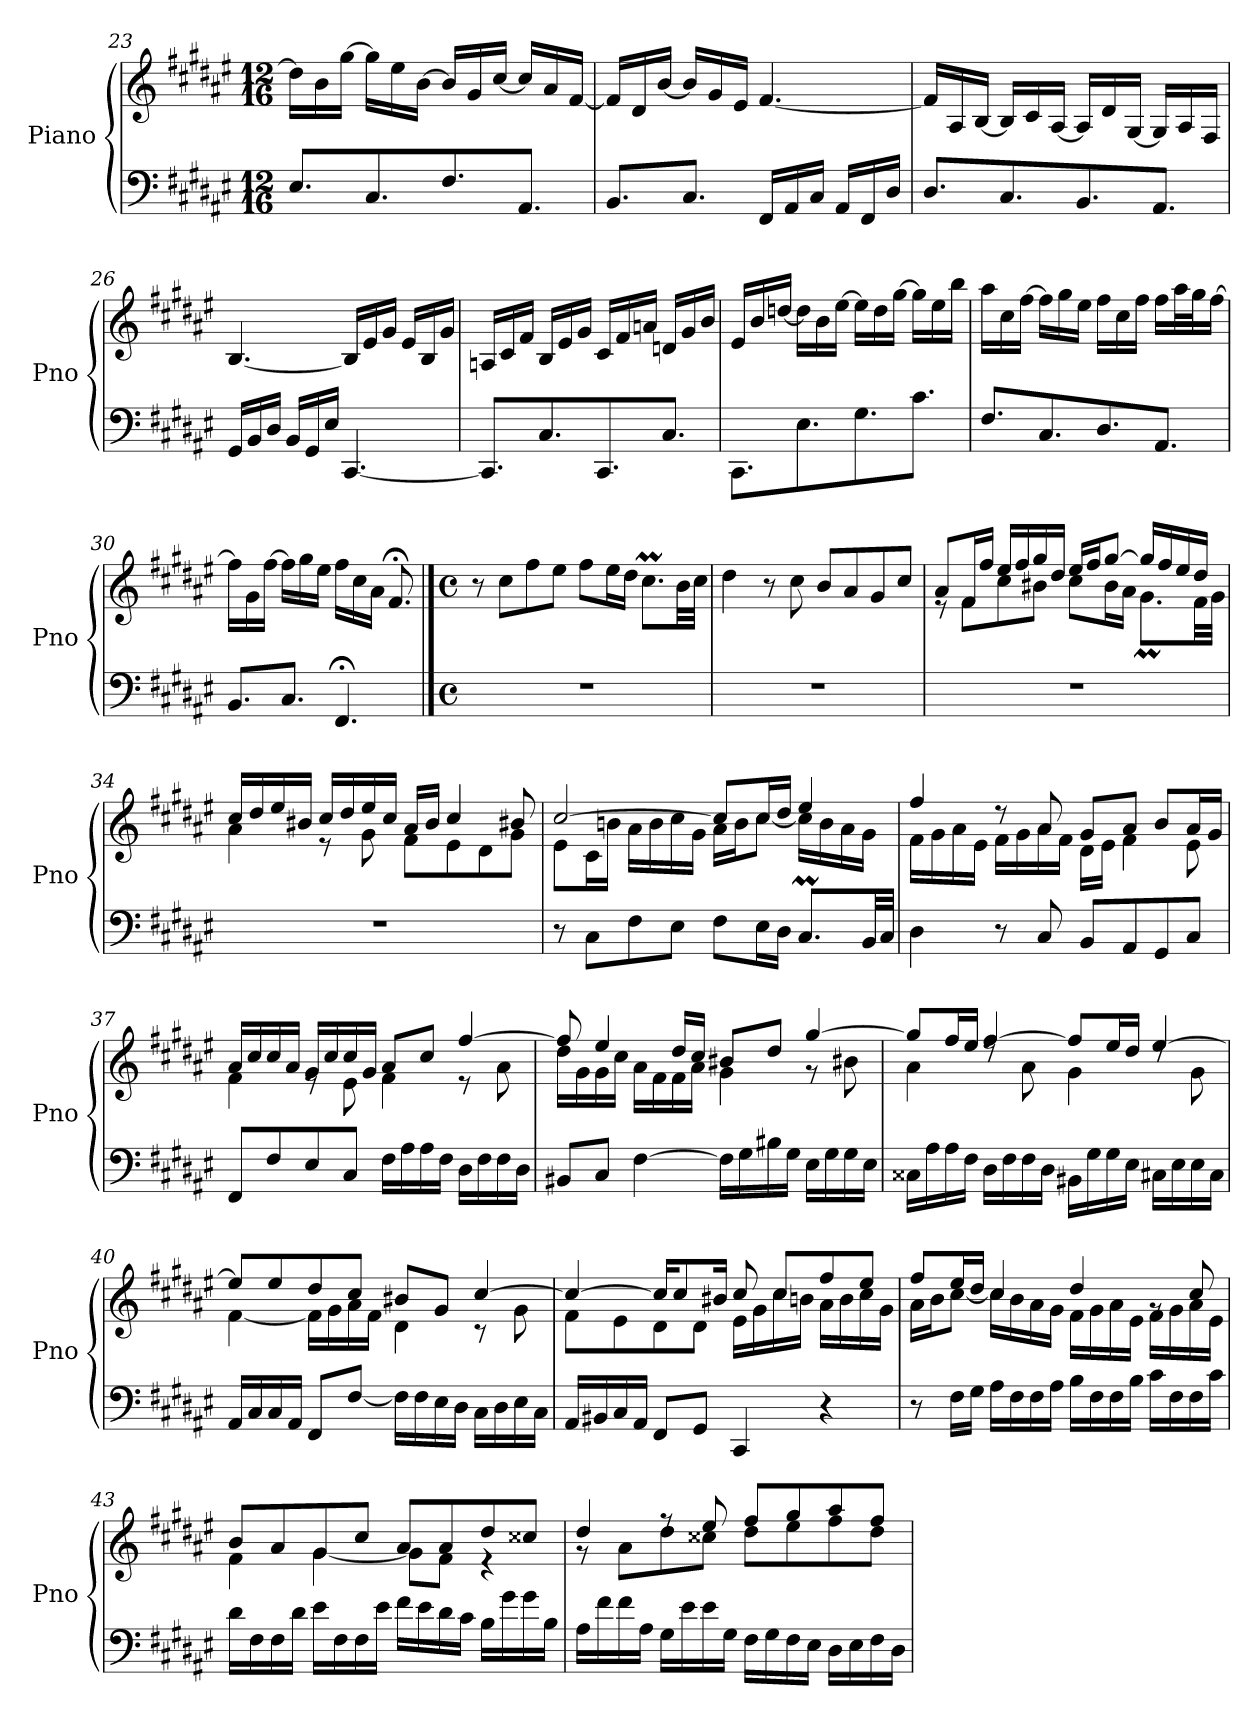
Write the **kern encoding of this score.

**kern	**kern
*part1	*part1
*staff2	*staff1
*I"Piano	*
*I'Pno	*
!!LO:LB:g=z
*clefF4	*clefG2
*k[f#c#g#d#a#e#]	*k[f#c#g#d#a#e#]
*M12/16	*M12/16
=23	=23
8.E#/L	16dd#\LL]
.	16b\
.	[16gg#\JJ
8.C#/	16gg#\LL]
.	16ee#\
.	[16b\JJ
8.F#/	16b/LL]
.	16g#/
.	[16cc#/JJ
8.AA#/J	16cc#/LL]
.	16a#/
.	[16f#/JJ
=24	=24
8.BB/L	16f#/LL]
.	16d#/
.	[16b/JJ
8.C#/J	16b/LL]
.	16g#/
.	16e#/JJ
16FF#/LL	[4.f#/
16AA#/	.
16C#/JJ	.
16AA#/LL	.
16FF#/	.
16D#/JJ	.
=25	=25
8.D#/L	16f#/LL]
.	16A#/
.	[16B/JJ
8.C#/	16B/LL]
.	16c#/
.	[16A#/JJ
8.BB/	16A#/LL]
.	16d#/
.	[16G#/JJ
8.AA#/J	16G#/LL]
.	16A#/
.	16F#/JJ
=26	=26
16GG#/LL	[4.B/
16BB/	.
16D#/JJ	.
16BB/LL	.
16GG#/	.
16E#/JJ	.
[4.CC#/	16B/LL]
.	16e#/
.	16g#/JJ
.	16e#/LL
.	16B/
.	16g#/JJ
!!LO:LB:g=z
=27	=27
8.CC#/L]	16An/LL
.	16c#/
.	16f#/JJ
8.C#/	16B/LL
.	16e#/
.	16g#/JJ
8.CC#/	16c#/LL
.	16f#/
.	16an/JJ
8.C#/J	16dn/LL
.	16g#/
.	16b/JJ
=28	=28
8.CC#\L	16e#/LL
.	16b/
.	[16ddn/JJ
8.E#\	16dd\LL]
.	16b\
.	[16ee#\JJ
8.G#\	16ee#\LL]
.	16dd\
.	[16gg#\JJ
8.c#\J	16gg#\LL]
.	16ee#\
.	16bb\JJ
=29	=29
8.F#/L	16aa#\LL
.	16cc#\
.	[16ff#\JJ
8.C#/	16ff#\LL]
.	16gg#\
.	16ee#\JJ
8.D#/	16ff#\LL
.	16cc#\
.	16ff#\JJ
8.AA#/J	16ff#\LL
.	32aa#\L
.	32gg#\J
.	[16ff#\JJ
=30	=30
8.BB/L	16ff#\LL]
.	16g#\
.	[16ff#\JJ
8.C#/J	16ff#\LL]
.	16gg#\
.	16ee#\JJ
4.FF#;/	16ff#\LL
.	16cc#\
.	16a#\JJ
.	8.f#;</
!!LO:PB:g=z
==31	==31
*M4/4	*M4/4
*met(c)	*met(c)
1r	8r
.	8cc#\L
.	8ff#\
.	8ee#\J
.	8ff#\L
.	16ee#\L
.	16dd#\JJ
.	8.cc#M\L
.	32b\LL
.	32cc#\JJJ
=32	=32
1r	4dd#\
.	8r
.	8cc#\
.	8b/L
.	8a#/
.	8g#/
.	8cc#/J
=33	=33
*	*^
1r	8a#/L	8re
.	16f#/L	8f#\L
.	16ff#/JJ	.
.	16ee#/LL	8cc#\
.	16ff#/	.
.	16gg#/	8b#X\J
.	16dd#/JJ	.
.	16ee#/LL	8cc#\L
.	16ff#/J	.
.	[8gg#/J	16b#\L
.	.	16a#\JJ
.	16gg#/LL]	8.g#M\L
.	16ff#/	.
.	16ee#/	.
.	16dd#/JJ	32f#\LL
.	.	32g#\JJJ
!!LO:LB:g=z	!!
=34	=34	=34
1r	16cc#/LL	4a#\
.	16dd#/	.
.	16ee#/	.
.	16b#X/JJ	.
.	16cc#/LL	8r
.	16dd#/	.
.	16ee#/	8g#\
.	16cc#/JJ	.
.	16a#/LL	8f#\L
.	16b#/JJ	.
.	4cc#/	8e#\
.	.	8d#\
.	8b#X/	8g#\J
=35	=35	=35
8r	[2cc#/	8e#\L
8C#\L	.	16c#\L
.	.	16bn\JJ
8F#\	.	16a#\LL
.	.	16b\
8E#\J	.	16cc#\
.	.	16g#\JJ
8F#\L	8cc#/L]	16a#\LL
.	.	16b\J
16E#\L	16cc#/L	[8cc#\J
16D#\JJ	16dd#/JJ	.
8.C#M/L	4ee#/	16cc#\LL]
.	.	16b\
.	.	16a#\
32BB/LL	.	16g#\JJ
32C#/JJJ	.	.
=36	=36	=36
4D#\	4ff#/	16f#\LL
.	.	16g#\
.	.	16a#\
.	.	16e#\JJ
8r	8r	16f#\LL
.	.	16g#\
8C#/	8a#/	16a#\
.	.	16f#\JJ
8BB/L	8g#/L	16d#\LL
.	.	16e#\JJ
8AA#/	8a#/J	4f#\
8GG#/	8b/L	.
8C#/J	16a#/L	8e#\
.	16g#/JJ	.
!!LO:LB:g=z	!!
=37	=37	=37
8FF#/L	16a#/LL	4f#\
.	16cc#/	.
8F#/	16cc#/	.
.	16a#/JJ	.
8E#/	16g#/LL	8re
.	16cc#/	.
8C#/J	16cc#/	8e#\
.	16g#/JJ	.
16F#\LL	8a#/L	4f#\
16A#\	.	.
16A#\	8cc#/J	.
16F#\JJ	.	.
16D#\LL	[4ff#/	8r
16F#\	.	.
16F#\	.	8a#\
16D#\JJ	.	.
=38	=38	=38
8BB#X/L	8ff#/]	16dd#\LL
.	.	16g#\
8C#/J	4ee#/	16g#\
.	.	16cc#\JJ
[4F#\	.	16a#\LL
.	.	16f#\
.	16dd#/LL	16f#\
.	16cc#/JJ	16a#\JJ
16F#\LL]	8b#X/L	4g#\
16G#\	.	.
16B#X\	8dd#/J	.
16G#\JJ	.	.
16E#\LL	[4gg#/	8r
16G#\	.	.
16G#\	.	8b#X\
16E#\JJ	.	.
!!LO:LB:g=z	!!
=39	=39	=39
16C##X\LL	8gg#/L]	4a#\
16A#\	.	.
16A#\	16ff#/L	.
16F#\JJ	16ee#/JJ	.
16D#\LL	[4ff#/	8rdd
16F#\	.	.
16F#\	.	8a#\
16D#\JJ	.	.
16BB#X\LL	8ff#/L]	4g#\
16G#\	.	.
16G#\	16ee#/L	.
16E#\JJ	16dd#/JJ	.
16C#X\LL	[4ee#/	8rdd
16E#\	.	.
16E#\	.	8g#\
16C#\JJ	.	.
=40	=40	=40
16AA#/LL	8ee#/L]	[4f#\
16C#/	.	.
16C#/	8ee#/	.
16AA#/JJ	.	.
8FF#/L	8dd#/	16f#\LL]
.	.	16g#\
[8F#/J	8cc#/J	16a#\
.	.	16f#\JJ
16F#\LL]	8b#X/L	4d#\
16F#\	.	.
16E#\	8g#/J	.
16D#\JJ	.	.
16C#\LL	[4cc#/	8r
16D#\	.	.
16E#\	.	8g#\
16C#\JJ	.	.
!!LO:PB:g=z	!!
=41	=41	=41
16AA#/LL	4cc#/_	8f#\L
16BB#X/	.	.
16C#/	.	8e#\
16AA#/JJ	.	.
8FF#/L	16cc#/KL]	8d#\
.	8cc#/	.
8GG#/J	.	8d#\J
.	16b#X/Jk	.
4CC#/	8cc#/	16e#\LL
.	.	16g#\
.	8cc#/L	16cc#\
.	.	16bn\JJ
4r	8ff#/	16a#\LL
.	.	16b\
.	8ee#/J	16cc#\
.	.	16g#\JJ
=42	=42	=42
8r	8ff#/L	16a#\LL
.	.	16b\J
16F#\LL	16ee#/L	[8cc#\J
16G#\JJ	16dd#/JJ	.
16A#\LL	4cc#/	16cc#\LL]
16F#\	.	16b\
16F#\	.	16a#\
16A#\JJ	.	16g#\JJ
16B\LL	4dd#/	16f#\LL
16F#\	.	16g#\
16F#\	.	16a#\
16B\JJ	.	16e#\JJ
16c#\LL	8rg	16f#\LL
16F#\	.	16g#\
16F#\	8cc#/	16a#\
16c#\JJ	.	16e#\JJ
!!LO:LB:g=z	!!
=43	=43	=43
16d#\LL	8b/L	4f#\
16F#\	.	.
16F#\	8a#/	.
16d#\JJ	.	.
16e#\LL	8g#/	[4g#\
16F#\	.	.
16F#\	8cc#/J	.
16e#\JJ	.	.
16f#\LL	8a#/L	8g#\L]
16e#\	.	.
16d#\	8a#/	8f#\J
16c#\JJ	.	.
16B\LL	8dd#/	4r
16g#\	.	.
16g#\	8cc##X/J	.
16B\JJ	.	.
=44	=44	=44
16A#\LL	4dd#/	8r
16f#\	.	.
16f#\	.	8a#\L
16A#\JJ	.	.
16G#\LL	8rff	8dd#\
16e#\	.	.
16e#\	8ee#/	8cc##X\J
16G#\JJ	.	.
16F#\LL	8ff#/L	8dd#\L
16G#\	.	.
16F#\	8gg#/	8ee#\
16E#\JJ	.	.
16D#\LL	8aa#/	8ff#\
16E#\	.	.
16F#\	8ff#/J	8dd#\J
16D#\JJ	.	.
*	*v	*v
=	=
*-	*-
